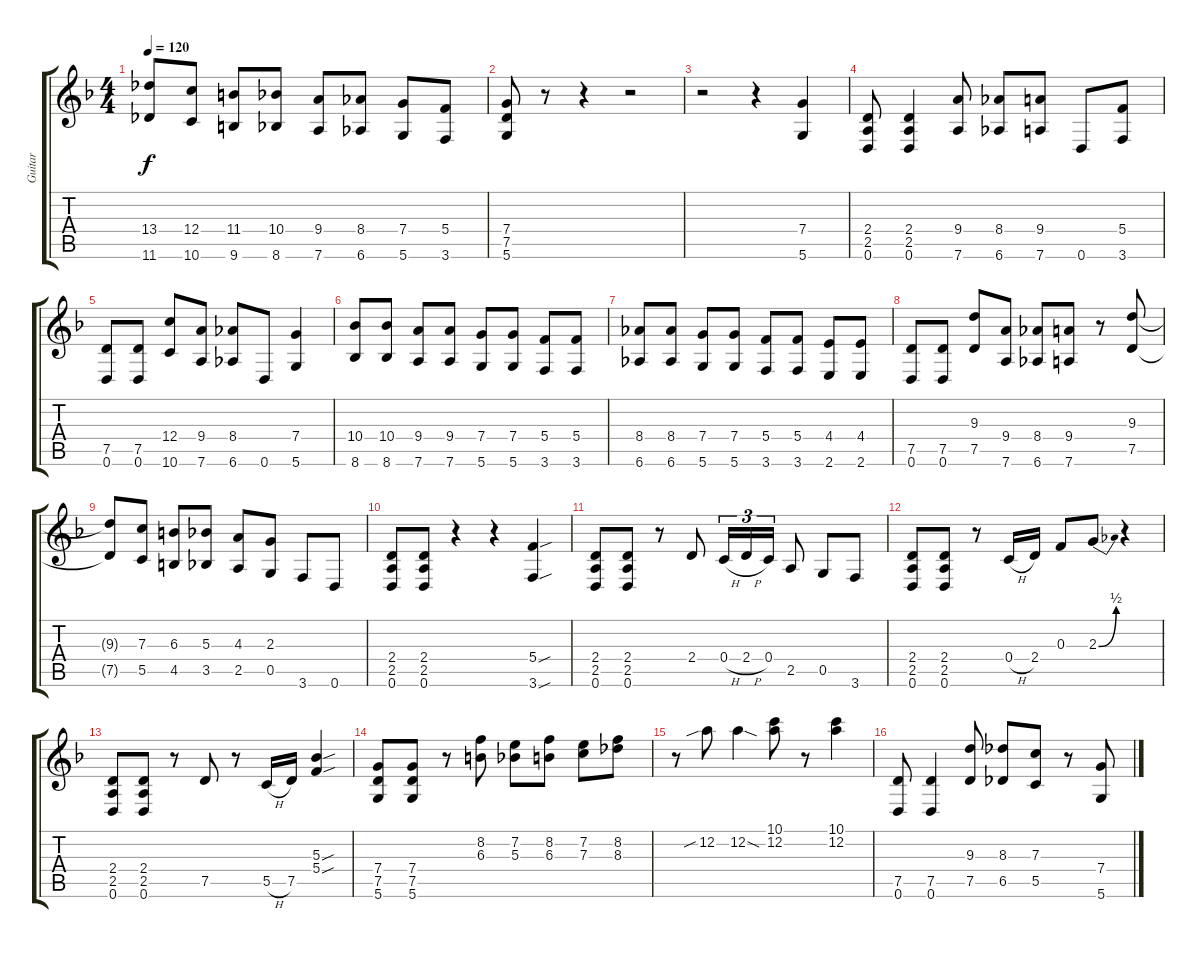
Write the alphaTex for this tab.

\track ("Guitar" "Guitar") {instrument electricguitarclean}
\staff {score tabs}
\tuning (D4 A3 F3 C3 G2 D2) {hide}
\ts (4 4)
\tempo 120
\clef g2
\ks f
(13.4 11.6).8{dy f} (12.4 10.6).8 (11.4 9.6).8 (10.4 8.6).8 (9.4 7.6).8 (8.4 6.6).8 (7.4 5.6).8 (5.4 3.6).8 |
(7.4 7.5 5.6).8 r.8 r.4 r.2 |
r.2 r.4 (7.4 5.6).4 |
(2.4 2.5 0.6).8 (2.4 2.5 0.6).4 (9.4 7.6).8 (8.4 6.6).8 (9.4 7.6).8 0.6.8 (5.4 3.6).8 |
(7.5 0.6).8 (7.5 0.6).8 (12.4 10.6).8 (9.4 7.6).8 (8.4 6.6).8 0.6.8 (7.4 5.6).4 |
(10.4 8.6).8 (10.4 8.6).8 (9.4 7.6).8 (9.4 7.6).8 (7.4 5.6).8 (7.4 5.6).8 (5.4 3.6).8 (5.4 3.6).8 |
(8.4 6.6).8 (8.4 6.6).8 (7.4 5.6).8 (7.4 5.6).8 (5.4 3.6).8 (5.4 3.6).8 (4.4 2.6).8 (4.4 2.6).8 |
(7.5 0.6).8 (7.5 0.6).8 (9.3 7.5).8 (9.4 7.6).8 (8.4 6.6).8 (9.4 7.6).8 r.8 (9.3 7.5).8 |
(9.3{t} 7.5{t}).8 (7.3 5.5).8 (6.3 4.5).8 (5.3 3.5).8 (4.3 2.5).8 (2.3 0.5).8 3.6.8 0.6.8 |
(2.4 2.5 0.6).8 (2.4 2.5 0.6).8 r.4 r.4 (5.4{sou} 3.6{sou}).4 |
(2.4 2.5 0.6).8 (2.4 2.5 0.6).8 r.8 2.4.8 0.4{h}.16{tu (3 2)} 2.4{h}.16{tu (3 2)} 0.4.16{tu (3 2)} 2.5.8 0.5.8 3.6.8 |
(2.4 2.5 0.6).8 (2.4 2.5 0.6).8 r.8 0.4{h}.16 2.4.16 0.3.8 2.3{be (bend 0 0 60 2)}.8 r.4 |
(2.4 2.5 0.6).8 (2.4 2.5 0.6).8 r.8 7.5.8 r.8 5.5{h}.16 7.5.16 (5.3{sou} 5.4{sou}).4 |
(7.4 7.5 5.6).8 (7.4 7.5 5.6).8 r.8 (8.2 6.3).8 (7.2 5.3).8 (8.2 6.3).8 (7.2 7.3).8 (8.2 8.3).8 |
r.8 12.2{sib}.8 12.2{sod}.4 (10.1 12.2).8 r.8 (10.1 12.2).4 |
(7.5 0.6).8 (7.5 0.6).4 (9.3 7.5).8 (8.3 6.5).8 (7.3 5.5).8 r.8 (7.4 5.6).8
